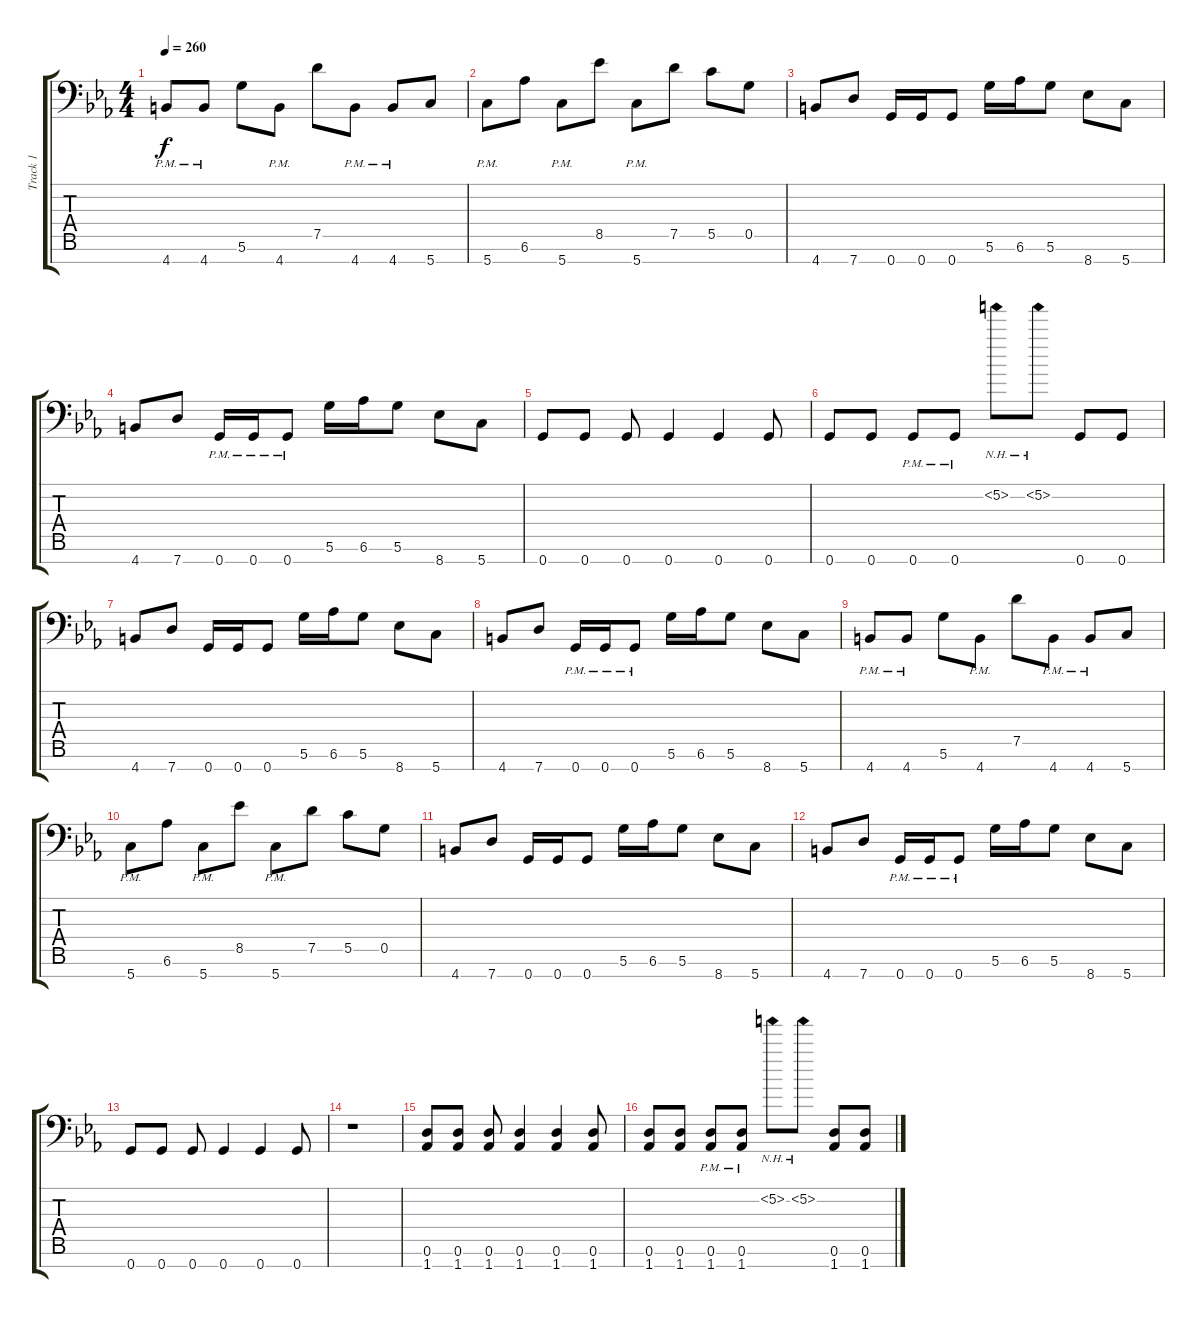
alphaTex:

\track ("Track 1" "Track 1") {instrument acousticguitarsteel}
\staff {score tabs}
\tuning (D4 A3 E3 C3 G2 D2 G1) {hide}
\ts (4 4)
\tempo 260
\clef f4
\ks cminor
4.7{pm}.8{dy f} 4.7{pm}.8 5.6.8 4.7{pm}.8 7.5.8 4.7{pm}.8 4.7{pm}.8 5.7.8 |
5.7{pm}.8 6.6.8 5.7{pm}.8 8.5.8 5.7{pm}.8 7.5.8 5.5.8 0.5.8 |
4.7.8 7.7.8 0.7.16 0.7.16 0.7.8 5.6.16 6.6.16 5.6.8 8.7.8 5.7.8 |
4.7.8 7.7.8 0.7{pm}.16 0.7{pm}.16 0.7{pm}.8 5.6.16 6.6.16 5.6.8 8.7.8 5.7.8 |
0.7.8 0.7.8 0.7.8 0.7.4 0.7.4 0.7.8 |
0.7.8 0.7.8 0.7{pm}.8 0.7{pm}.8 5.2{nh}.8 5.2{nh}.8 0.7.8 0.7.8 |
4.7.8 7.7.8 0.7.16 0.7.16 0.7.8 5.6.16 6.6.16 5.6.8 8.7.8 5.7.8 |
4.7.8 7.7.8 0.7{pm}.16 0.7{pm}.16 0.7{pm}.8 5.6.16 6.6.16 5.6.8 8.7.8 5.7.8 |
4.7{pm}.8 4.7{pm}.8 5.6.8 4.7{pm}.8 7.5.8 4.7{pm}.8 4.7{pm}.8 5.7.8 |
5.7{pm}.8 6.6.8 5.7{pm}.8 8.5.8 5.7{pm}.8 7.5.8 5.5.8 0.5.8 |
4.7.8 7.7.8 0.7.16 0.7.16 0.7.8 5.6.16 6.6.16 5.6.8 8.7.8 5.7.8 |
4.7.8 7.7.8 0.7{pm}.16 0.7{pm}.16 0.7{pm}.8 5.6.16 6.6.16 5.6.8 8.7.8 5.7.8 |
0.7.8 0.7.8 0.7.8 0.7.4 0.7.4 0.7.8 |
r.1 |
(0.6 1.7).8 (0.6 1.7).8 (0.6 1.7).8 (0.6 1.7).4 (0.6 1.7).4 (0.6 1.7).8 |
(0.6 1.7).8 (0.6 1.7).8 (0.6 1.7{pm}).8 (0.6 1.7{pm}).8 5.2{nh}.8 5.2{nh}.8 (0.6 1.7).8 (0.6 1.7).8
